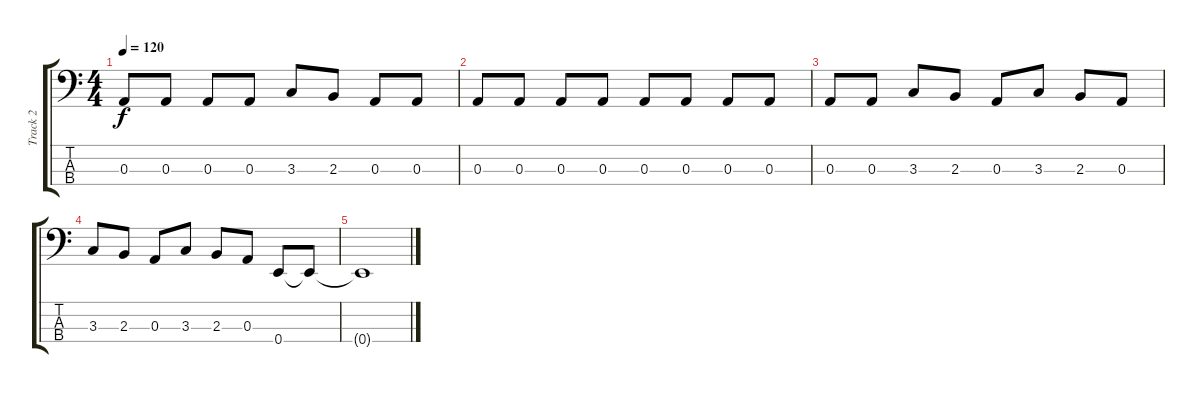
\track ("Track 2" "Track 2") {instrument electricbassfinger}
\staff {score tabs}
\tuning (G2 D2 A1 E1) {hide}
\ts (4 4)
\tempo 120
\clef f4
\ks c
0.3.8{dy f} 0.3.8 0.3.8 0.3.8 3.3.8 2.3.8 0.3.8 0.3.8 |
0.3.8 0.3.8 0.3.8 0.3.8 0.3.8 0.3.8 0.3.8 0.3.8 |
0.3.8 0.3.8 3.3.8 2.3.8 0.3.8 3.3.8 2.3.8 0.3.8 |
3.3.8 2.3.8 0.3.8 3.3.8 2.3.8 0.3.8 0.4.8 0.4{t}.8 |
0.4{t}.1
